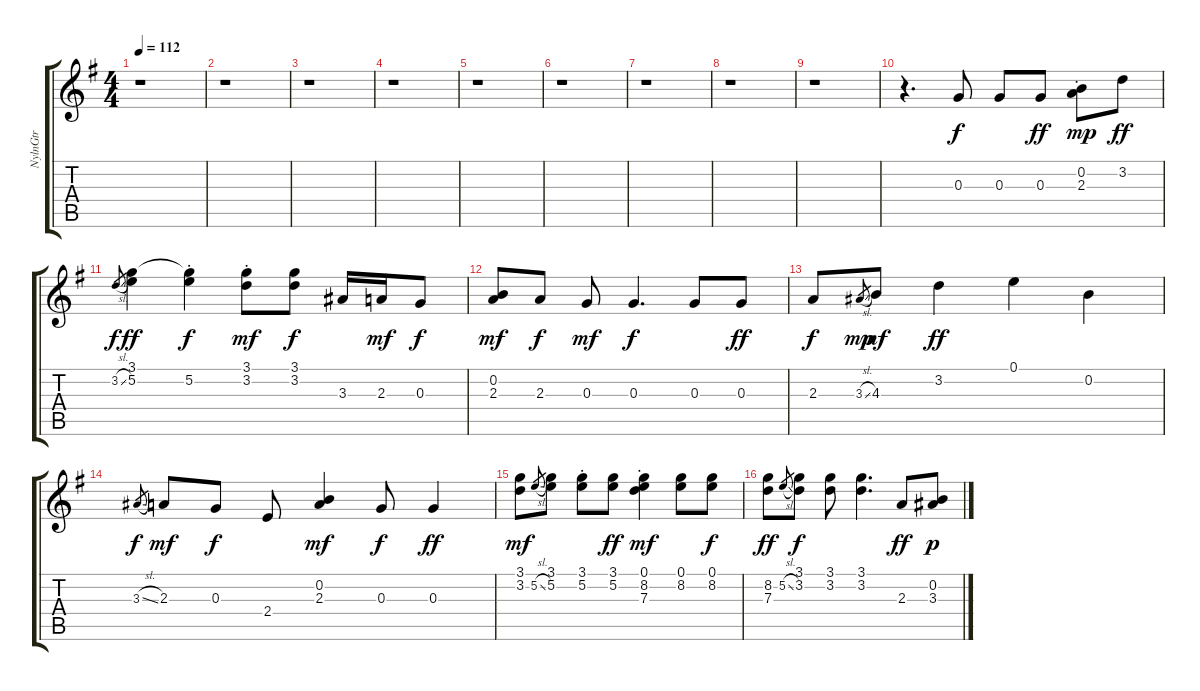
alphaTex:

\track ("NylnGtr" "NylnGtr") {instrument acousticguitarnylon}
\staff {score tabs}
\tuning (E4 B3 G3 D3 A2 E2) {hide}
\ts (4 4)
\tempo 112
\clef g2
\ks g
r.1{dy f} |
r.1 |
r.1 |
r.1 |
r.1 |
r.1 |
r.1 |
r.1 |
r.1 |
r.4{d} 0.3.8 0.3.8 0.3.8{dy ff} (0.2{st} 2.3{st}).8{dy mp} 3.2.8{dy ff} |
3.2{sl}.8{gr dy f} (3.1 5.2).4{dy ff} (3.1{t} 5.2{st}).4{dy f} (3.1{st} 3.2{st}).8{dy mf} (3.1 3.2).8{dy f} 3.3.16 2.3.16{dy mf} 0.3.8{dy f} |
(0.2 2.3).8{dy mf} 2.3.8{dy f} 0.3.8{dy mf} 0.3.4{d dy f} 0.3.8 0.3.8{dy ff} |
2.3.8{dy f} 3.3{sl}.8{gr dy mp} 4.3.8{dy mf} 3.2.4{dy ff} 0.1.4 0.2.4 |
3.3{sl}.8{gr dy f} 2.3.8{dy mf} 0.3.8{dy f} 2.4.8 (0.2 2.3).4{dy mf} 0.3.8{dy f} 0.3.4{dy ff} |
(3.1 3.2).8{dy mf} 5.2{sl}.8{gr} (3.1 5.2).8 (3.1{st} 5.2{st}).8 (3.1 5.2).8{dy ff} (0.1{st} 8.2{st} 7.3{st}).4{dy mf} (0.1 8.2).8 (0.1 8.2).8{dy f} |
(8.2 7.3).8{dy ff} 5.2{sl}.8{gr} (3.1 3.2).8{dy f} (3.1 3.2).8 (3.1 3.2).4{d} 2.3.8{dy ff} (0.2 3.3).8{dy p}
